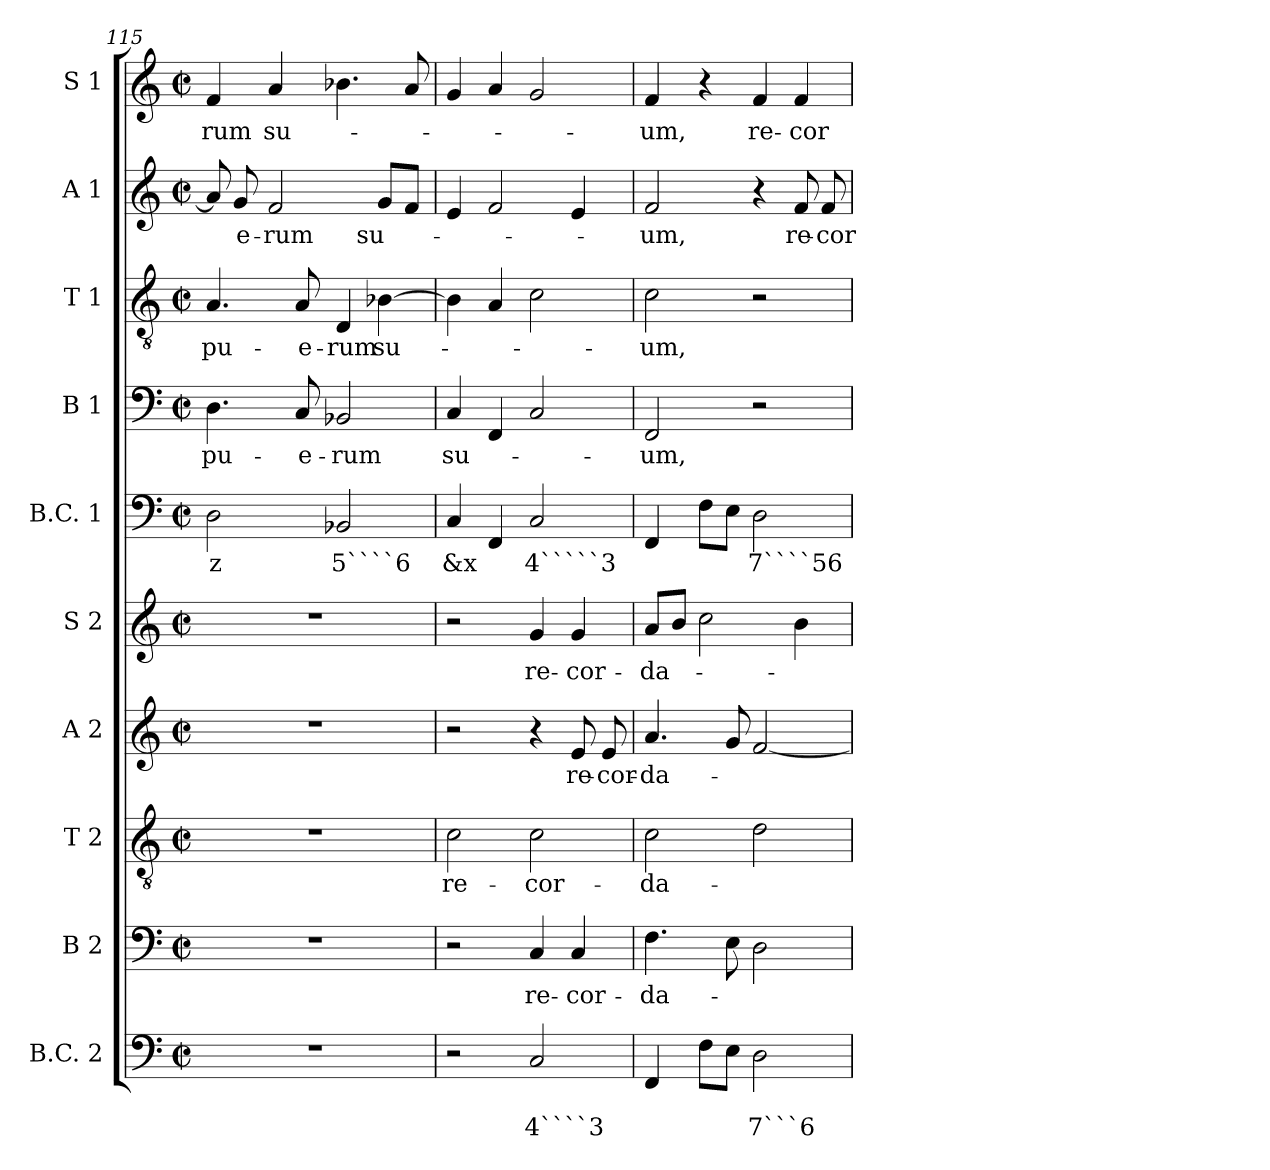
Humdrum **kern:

**kern	**text	**text	**kern	**text	**kern	**text	**kern	**text	**kern	**text	**kern	**text	**kern	**text	**kern	**text	**kern	**text	**kern	**text
*part10	*part10	*part10	*part9	*part9	*part8	*part8	*part7	*part7	*part6	*part6	*part5	*part5	*part4	*part4	*part3	*part3	*part2	*part2	*part1	*part1
*staff10	*staff10	*staff10	*staff9	*staff9	*staff8	*staff8	*staff7	*staff7	*staff6	*staff6	*staff5	*staff5	*staff4	*staff4	*staff3	*staff3	*staff2	*staff2	*staff1	*staff1
*I"B.C. 2	*	*	*I"B 2	*	*I"T 2	*	*I"A 2	*	*I"S 2	*	*I"B.C. 1	*	*I"B 1	*	*I"T 1	*	*I"A 1	*	*I"S 1	*
*I'BC2	*	*	*I'B2	*	*I'T2	*	*I'A2	*	*I'S2	*	*I'BC1	*	*I'B1	*	*I'T1	*	*I'A1	*	*I'S1	*
*clefF4	*	*	*clefF4	*	*clefGv2	*	*clefG2	*	*clefG2	*	*clefF4	*	*clefF4	*	*clefGv2	*	*clefG2	*	*clefG2	*
*k[]	*	*	*k[]	*	*k[]	*	*k[]	*	*k[]	*	*k[]	*	*k[]	*	*k[]	*	*k[]	*	*k[]	*
*C:	*	*	*C:	*	*C:	*	*C:	*	*C:	*	*C:	*	*C:	*	*C:	*	*C:	*	*C:	*
*M2/2	*	*	*M2/2	*	*M2/2	*	*M2/2	*	*M2/2	*	*M2/2	*	*M2/2	*	*M2/2	*	*M2/2	*	*M2/2	*
*met(c|)	*	*	*met(c|)	*	*met(c|)	*	*met(c|)	*	*met(c|)	*	*met(c|)	*	*met(c|)	*	*met(c|)	*	*met(c|)	*	*met(c|)	*
=115	=115	=115	=115	=115	=115	=115	=115	=115	=115	=115	=115	=115	=115	=115	=115	=115	=115	=115	=115	=115
!	!	!	!	!	!	!	!	!	!	!	!	!LO:LY:b	!	!	!	!	!	!	!	!
!	!	!	!	!	!	!	!	!	!	!	!	!	!	!LO:LY:b	!	!	!	!	!	!
!	!	!	!	!	!	!	!	!	!	!	!	!	!	!	!	!LO:LY:b	!	!	!	!
!	!	!	!	!	!	!	!	!	!	!	!	!	!	!	!	!	!	!	!	!LO:LY:b
1r	.	.	1r	.	1r	.	1r	.	1r	.	2D\	z	4.D\	pu-	4.A/	pu-	8a/]	.	4f/	-rum
!	!	!	!	!	!	!	!	!	!	!	!	!	!	!	!	!	!	!LO:LY:b	!	!
.	.	.	.	.	.	.	.	.	.	.	.	.	.	.	.	.	8g/	-e-	.	.
!	!	!	!	!	!	!	!	!	!	!	!	!	!	!	!	!	!	!LO:LY:b	!	!
!	!	!	!	!	!	!	!	!	!	!	!	!	!	!	!	!	!	!	!	!LO:LY:b
.	.	.	.	.	.	.	.	.	.	.	.	.	.	.	.	.	2f/	-rum	4a/	su-
!	!	!	!	!	!	!	!	!	!	!	!	!	!	!LO:LY:b	!	!	!	!	!	!
!	!	!	!	!	!	!	!	!	!	!	!	!	!	!	!	!LO:LY:b	!	!	!	!
.	.	.	.	.	.	.	.	.	.	.	.	.	8C/	-e-	8A/	-e-	.	.	.	.
!	!	!	!	!	!	!	!	!	!	!	!	!LO:LY:b	!	!	!	!	!	!	!	!
!	!	!	!	!	!	!	!	!	!	!	!	!	!	!LO:LY:b	!	!	!	!	!	!
!	!	!	!	!	!	!	!	!	!	!	!	!	!	!	!	!LO:LY:b	!	!	!	!
.	.	.	.	.	.	.	.	.	.	.	2BB-X/	5````6	2BB-X/	-rum	4D/	-rum	.	.	4.b-X\	.
!	!	!	!	!	!	!	!	!	!	!	!	!	!	!	!	!LO:LY:b	!	!	!	!
!	!	!	!	!	!	!	!	!	!	!	!	!	!	!	!	!	!	!LO:LY:b	!	!
.	.	.	.	.	.	.	.	.	.	.	.	.	.	.	[4B-X\	su-	8g/L	su-	.	.
.	.	.	.	.	.	.	.	.	.	.	.	.	.	.	.	.	8f/J	.	8a/	.
=116	=116	=116	=116	=116	=116	=116	=116	=116	=116	=116	=116	=116	=116	=116	=116	=116	=116	=116	=116	=116
!	!	!	!	!	!	!LO:LY:b	!	!	!	!	!	!	!	!	!	!	!	!	!	!
!	!	!	!	!	!	!	!	!	!	!	!	!LO:LY:b	!	!	!	!	!	!	!	!
!	!	!	!	!	!	!	!	!	!	!	!	!	!	!LO:LY:b	!	!	!	!	!	!
2r	.	.	2r	.	2c\	re-	2r	.	2r	.	4C/	&x	4C/	su-	4B-\]	.	4e/	.	4g/	.
.	.	.	.	.	.	.	.	.	.	.	4FF/	.	4FF/	.	4A/	.	2f/	.	4a/	.
!	!	!LO:LY:b	!	!	!	!	!	!	!	!	!	!	!	!	!	!	!	!	!	!
!	!	!	!	!LO:LY:b	!	!	!	!	!	!	!	!	!	!	!	!	!	!	!	!
!	!	!	!	!	!	!LO:LY:b	!	!	!	!	!	!	!	!	!	!	!	!	!	!
!	!	!	!	!	!	!	!	!	!	!LO:LY:b	!	!	!	!	!	!	!	!	!	!
!	!	!	!	!	!	!	!	!	!	!	!	!LO:LY:b	!	!	!	!	!	!	!	!
2C/	.	4````3	4C/	re-	2c\	-cor-	4r	.	4g/	re-	2C/	4`````3	2C/	.	2c\	.	.	.	2g/	.
!	!	!	!	!LO:LY:b	!	!	!	!	!	!	!	!	!	!	!	!	!	!	!	!
!	!	!	!	!	!	!	!	!LO:LY:b	!	!	!	!	!	!	!	!	!	!	!	!
!	!	!	!	!	!	!	!	!	!	!LO:LY:b	!	!	!	!	!	!	!	!	!	!
.	.	.	4C/	-cor-	.	.	8e/	re-	4g/	-cor-	.	.	.	.	.	.	4e/	.	.	.
!	!	!	!	!	!	!	!	!LO:LY:b	!	!	!	!	!	!	!	!	!	!	!	!
.	.	.	.	.	.	.	8e/	-cor-	.	.	.	.	.	.	.	.	.	.	.	.
=117	=117	=117	=117	=117	=117	=117	=117	=117	=117	=117	=117	=117	=117	=117	=117	=117	=117	=117	=117	=117
!	!	!	!	!LO:LY:b	!	!	!	!	!	!	!	!	!	!	!	!	!	!	!	!
!	!	!	!	!	!	!LO:LY:b	!	!	!	!	!	!	!	!	!	!	!	!	!	!
!	!	!	!	!	!	!	!	!LO:LY:b	!	!	!	!	!	!	!	!	!	!	!	!
!	!	!	!	!	!	!	!	!	!	!LO:LY:b	!	!	!	!	!	!	!	!	!	!
!	!	!	!	!	!	!	!	!	!	!	!	!	!	!LO:LY:b	!	!	!	!	!	!
!	!	!	!	!	!	!	!	!	!	!	!	!	!	!	!	!LO:LY:b	!	!	!	!
!	!	!	!	!	!	!	!	!	!	!	!	!	!	!	!	!	!	!LO:LY:b	!	!
!	!	!	!	!	!	!	!	!	!	!	!	!	!	!	!	!	!	!	!	!LO:LY:b
4FF/	.	.	4.F\	-da-	2c\	-da-	4.a/	-da-	8a/L	-da-	4FF/	.	2FF/	-um,	2c\	-um,	2f/	-um,	4f/	-um,
.	.	.	.	.	.	.	.	.	8b/J	.	.	.	.	.	.	.	.	.	.	.
8F\L	.	.	.	.	.	.	.	.	2cc\	.	8F\L	.	.	.	.	.	.	.	4r	.
8E\J	.	.	8E\	.	.	.	8g/	.	.	.	8E\J	.	.	.	.	.	.	.	.	.
!	!	!LO:LY:b	!	!	!	!	!	!	!	!	!	!	!	!	!	!	!	!	!	!
!	!	!	!	!	!	!	!	!	!	!	!	!LO:LY:b	!	!	!	!	!	!	!	!
!	!	!	!	!	!	!	!	!	!	!	!	!	!	!	!	!	!	!	!	!LO:LY:b
2D\	.	7```6	2D\	.	2d\	.	[2f/	.	.	.	2D\	7````56	2r	.	2r	.	4r	.	4f/	re-
!	!	!	!	!	!	!	!	!	!	!	!	!	!	!	!	!	!	!LO:LY:b	!	!
!	!	!	!	!	!	!	!	!	!	!	!	!	!	!	!	!	!	!	!	!LO:LY:b
.	.	.	.	.	.	.	.	.	4b\	.	.	.	.	.	.	.	8f/	re-	4f/	-cor-
!	!	!	!	!	!	!	!	!	!	!	!	!	!	!	!	!	!	!LO:LY:b	!	!
.	.	.	.	.	.	.	.	.	.	.	.	.	.	.	.	.	8f/	-cor-	.	.
=	=	=	=	=	=	=	=	=	=	=	=	=	=	=	=	=	=	=	=	=
*-	*-	*-	*-	*-	*-	*-	*-	*-	*-	*-	*-	*-	*-	*-	*-	*-	*-	*-	*-	*-
